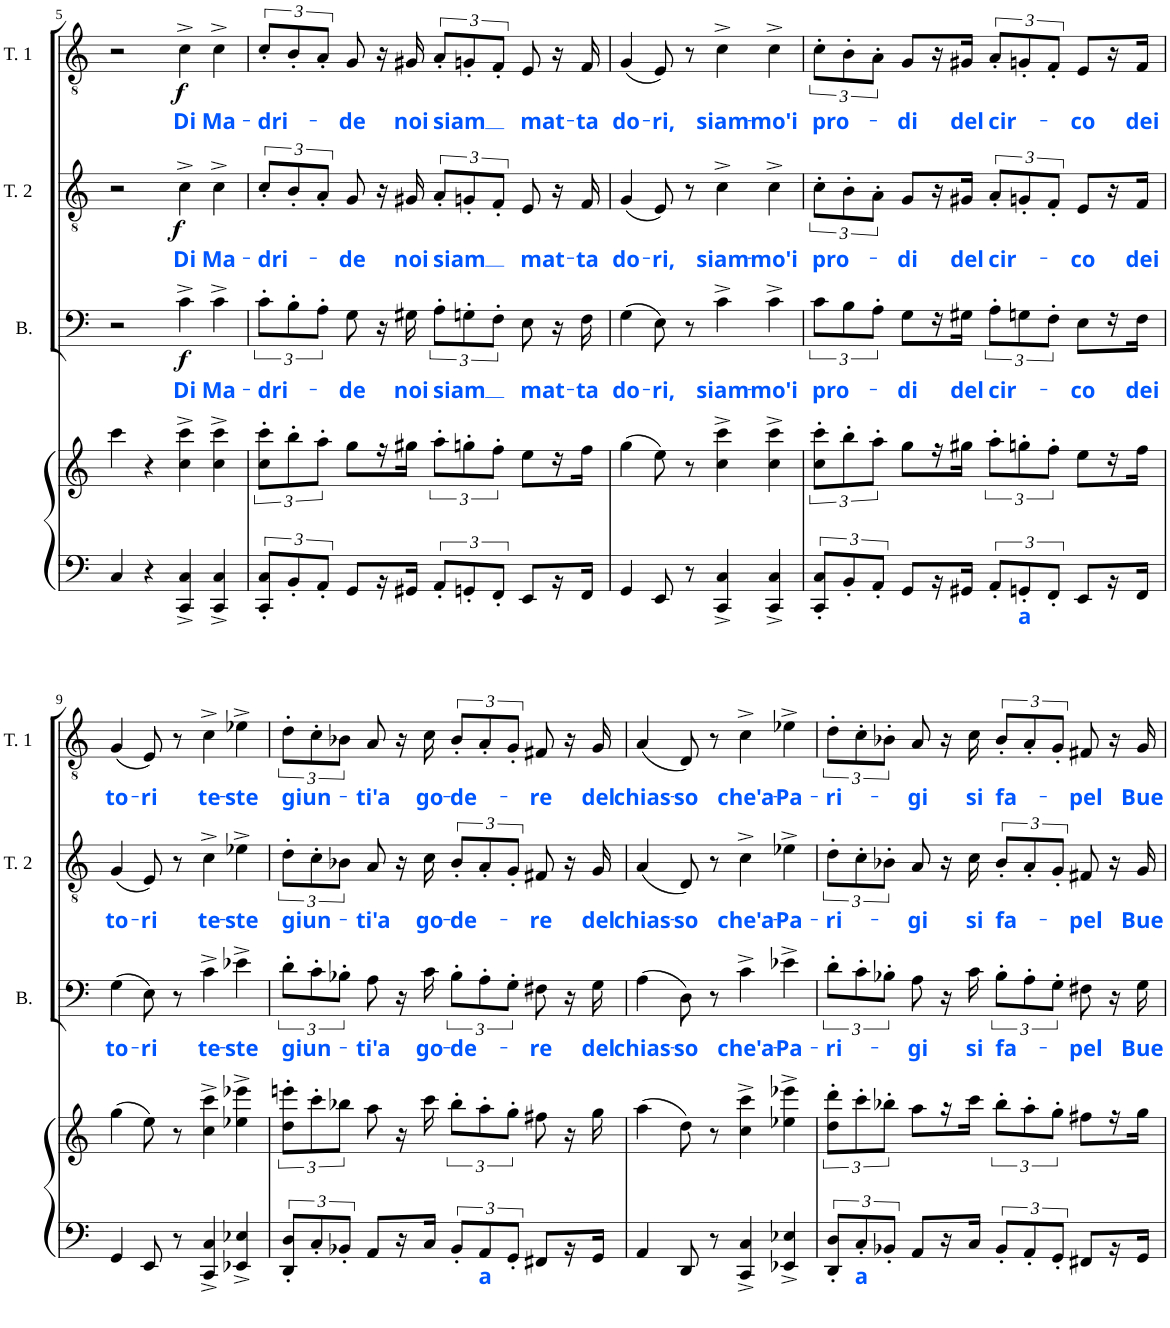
**kern	**text	**kern	**kern	**text	**dynam	**kern	**text	**dynam	**kern	**text	**dynam
*part5	*part5	*part4	*part3	*part3	*part3	*part2	*part2	*part2	*part1	*part1	*part1
*staff5	*staff5	*staff4	*staff3	*staff3	*staff3	*staff2	*staff2	*staff2	*staff1	*staff1	*staff1
*	*	*	*I"Bass	*	*	*I"Tenor 2	*	*	*I"Tenor 1	*	*
*	*	*	*I'B.	*	*	*I'T. 2	*	*	*I'T. 1	*	*
!!LO:PB:g=z
*clefF4	*	*clefG2	*clefF4	*	*	*clefGv2	*	*	*clefGv2	*	*
*k[]	*	*k[]	*k[]	*	*	*k[]	*	*	*k[]	*	*
*M4/4	*	*M4/4	*M4/4	*	*	*M4/4	*	*	*M4/4	*	*
*met(c)	*	*met(c)	*met(c)	*	*	*met(c)	*	*	*met(c)	*	*
=5	=5	=5	=5	=5	=5	=5	=5	=5	=5	=5	=5
4C/	.	4ccc\	2r	.	.	2r	.	.	2r	.	.
4r	.	4r	.	.	.	.	.	.	.	.	.
!	!	!	!	!LO:LY:b:color=#0055FF	!LO:DY:b	!	!LO:LY:b:color=#0055FF	!LO:DY:b	!	!LO:LY:b:color=#0055FF	!LO:DY:b
4CC/^ 4C/^	.	4cc\^ 4ccc\^	4c^\	Di	f	4c^\	Di	f	4c^\	Di	f
!	!	!	!	!LO:LY:b:color=#0055FF	!	!	!LO:LY:b:color=#0055FF	!	!	!LO:LY:b:color=#0055FF	!
4CC/^ 4C/^	.	4cc\^ 4ccc\^	4c^\	Ma-	.	4c^\	Ma-	.	4c^\	Ma-	.
=6	=6	=6	=6	=6	=6	=6	=6	=6	=6	=6	=6
!	!	!	!	!LO:LY:b:color=#0055FF	!	!	!LO:LY:b:color=#0055FF	!	!	!LO:LY:b:color=#0055FF	!
12CC/' 12C/'L	.	12cc\' 12ccc\'L	12c'\L	-dri-	.	12c'/L	-dri-	.	12c'/L	-dri-	.
12BB'/	.	12bb'\	12B'\	.	.	12B'/	.	.	12B'/	.	.
12AA'/J	.	12aa'\J	12A'\J	.	.	12A'/J	.	.	12A'/J	.	.
!	!	!	!	!LO:LY:b:color=#0055FF	!	!	!LO:LY:b:color=#0055FF	!	!	!LO:LY:b:color=#0055FF	!
8GG/L	.	8gg\L	8G\	-de	.	8G/	-de	.	8G/	-de	.
16r	.	16r	16r	.	.	16r	.	.	16r	.	.
!	!	!	!	!LO:LY:b:color=#0055FF	!	!	!LO:LY:b:color=#0055FF	!	!	!LO:LY:b:color=#0055FF	!
16GG#X/JJ	.	16gg#X\JJ	16G#X\	noi	.	16G#X/	noi	.	16G#X/	noi	.
!	!	!	!	!LO:LY:b:color=#0055FF	!	!	!LO:LY:b:color=#0055FF	!	!	!LO:LY:b:color=#0055FF	!
12AA'/L	.	12aa'\L	12A'\L	siam	.	12A'/L	siam	.	12A'/L	siam	.
12GGn'/	.	12ggn'\	12Gn'\	.	.	12Gn'/	.	.	12Gn'/	.	.
12FF'/J	.	12ff'\J	12F'\J	.	.	12F'/J	.	.	12F'/J	.	.
!	!	!	!	!LO:LY:b:color=#0055FF	!	!	!LO:LY:b:color=#0055FF	!	!	!LO:LY:b:color=#0055FF	!
8EE/L	.	8ee\L	8E\	mat-	.	8E/	mat-	.	8E/	mat-	.
16r	.	16r	16r	.	.	16r	.	.	16r	.	.
!	!	!	!	!LO:LY:b:color=#0055FF	!	!	!LO:LY:b:color=#0055FF	!	!	!LO:LY:b:color=#0055FF	!
16FF/JJ	.	16ff\JJ	16F\	-ta	.	16F/	-ta	.	16F/	-ta	.
=7	=7	=7	=7	=7	=7	=7	=7	=7	=7	=7	=7
!	!	!	!	!LO:LY:b:color=#0055FF	!	!	!LO:LY:b:color=#0055FF	!	!	!LO:LY:b:color=#0055FF	!
4GG/	.	(4gg\	(4G\	do-	.	(4G/	do-	.	(4G/	do-	.
!	!	!	!	!LO:LY:b:color=#0055FF	!	!	!LO:LY:b:color=#0055FF	!	!	!LO:LY:b:color=#0055FF	!
8EE/	.	8ee\)	8E\)	-ri,	.	8E/)	-ri,	.	8E/)	-ri,	.
8r	.	8r	8r	.	.	8r	.	.	8r	.	.
!	!	!	!	!LO:LY:b:color=#0055FF	!	!	!LO:LY:b:color=#0055FF	!	!	!LO:LY:b:color=#0055FF	!
4CC/^ 4C/^	.	4cc\^ 4ccc\^	4c^\	siam-	.	4c^\	siam-	.	4c^\	siam-	.
!	!	!	!	!LO:LY:b:color=#0055FF	!	!	!LO:LY:b:color=#0055FF	!	!	!LO:LY:b:color=#0055FF	!
4CC/^ 4C/^	.	4cc\^ 4ccc\^	4c^\	-mo'i	.	4c^\	-mo'i	.	4c^\	-mo'i	.
=8	=8	=8	=8	=8	=8	=8	=8	=8	=8	=8	=8
!	!	!	!	!LO:LY:b:color=#0055FF	!	!	!LO:LY:b:color=#0055FF	!	!	!LO:LY:b:color=#0055FF	!
12CC/' 12C/'L	.	12cc\' 12ccc\'L	12c\L	pro-	.	12c'\L	pro-	.	12c'\L	pro-	.
12BB'/	.	12bb'\	12B\	.	.	12B'\	.	.	12B'\	.	.
12AA'/J	.	12aa'\J	12A'\J	.	.	12A'\J	.	.	12A'\J	.	.
!	!	!	!	!LO:LY:b:color=#0055FF	!	!	!LO:LY:b:color=#0055FF	!	!	!LO:LY:b:color=#0055FF	!
8GG/L	.	8gg\L	8G\L	-di	.	8G/L	-di	.	8G/L	-di	.
16r	.	16r	16r	.	.	16r	.	.	16r	.	.
!	!	!	!	!LO:LY:b:color=#0055FF	!	!	!LO:LY:b:color=#0055FF	!	!	!LO:LY:b:color=#0055FF	!
16GG#X/JJ	.	16gg#X\JJ	16G#X\JJ	del	.	16G#X/JJ	del	.	16G#X/JJ	del	.
!	!	!	!	!LO:LY:b:color=#0055FF	!	!	!LO:LY:b:color=#0055FF	!	!	!LO:LY:b:color=#0055FF	!
12AA'/L	.	12aa'\L	12A'\L	cir-	.	12A'/L	cir-	.	12A'/L	cir-	.
!	!LO:LY:b:color=#0055FF	!	!	!	!	!	!	!	!	!	!
12GGn'/	a	12ggn'\	12Gn\	.	.	12Gn'/	.	.	12Gn'/	.	.
12FF'/J	.	12ff'\J	12F'\J	.	.	12F'/J	.	.	12F'/J	.	.
!	!	!	!	!LO:LY:b:color=#0055FF	!	!	!LO:LY:b:color=#0055FF	!	!	!LO:LY:b:color=#0055FF	!
8EE/L	.	8ee\L	8E\L	-co	.	8E/L	-co	.	8E/L	-co	.
16r	.	16r	16r	.	.	16r	.	.	16r	.	.
!	!	!	!	!LO:LY:b:color=#0055FF	!	!	!LO:LY:b:color=#0055FF	!	!	!LO:LY:b:color=#0055FF	!
16FF/JJ	.	16ff\JJ	16F\JJ	dei	.	16F/JJ	dei	.	16F/JJ	dei	.
!!LO:LB:g=z
=9	=9	=9	=9	=9	=9	=9	=9	=9	=9	=9	=9
!	!	!	!	!LO:LY:b:color=#0055FF	!	!	!LO:LY:b:color=#0055FF	!	!	!LO:LY:b:color=#0055FF	!
4GG/	.	(4gg\	(4G\	to-	.	(4G/	to-	.	(4G/	to-	.
!	!	!	!	!LO:LY:b:color=#0055FF	!	!	!LO:LY:b:color=#0055FF	!	!	!LO:LY:b:color=#0055FF	!
8EE/	.	8ee\)	8E\)	-ri	.	8E/)	-ri	.	8E/)	-ri	.
8r	.	8r	8r	.	.	8r	.	.	8r	.	.
!	!	!	!	!LO:LY:b:color=#0055FF	!	!	!LO:LY:b:color=#0055FF	!	!	!LO:LY:b:color=#0055FF	!
4CC/^ 4C/^	.	4cc\^ 4ccc\^	4c^\	te-	.	4c^\	te-	.	4c^\	te-	.
!	!	!	!	!LO:LY:b:color=#0055FF	!	!	!LO:LY:b:color=#0055FF	!	!	!LO:LY:b:color=#0055FF	!
4EE-X/^ 4E-X/^	.	4ee-X\^ 4eee-X\^	4e-X^\	-ste	.	4e-X^\	-ste	.	4e-X^\	-ste	.
=10	=10	=10	=10	=10	=10	=10	=10	=10	=10	=10	=10
!	!	!	!	!LO:LY:b:color=#0055FF	!	!	!LO:LY:b:color=#0055FF	!	!	!LO:LY:b:color=#0055FF	!
12DD/' 12D/'L	.	12dd\' 12eeen\'L	12d'\L	giun-	.	12d'\L	giun-	.	12d'\L	giun-	.
12C'/	.	12ccc'\	12c'\	.	.	12c'\	.	.	12c'\	.	.
12BB-X'/J	.	12bb-X\J	12B-X'\J	.	.	12B-X\J	.	.	12B-X\J	.	.
!	!	!	!	!LO:LY:b:color=#0055FF	!	!	!LO:LY:b:color=#0055FF	!	!	!LO:LY:b:color=#0055FF	!
8AA/L	.	8aa\	8A\	-ti'a	.	8A/	-ti'a	.	8A/	-ti'a	.
16r	.	16r	16r	.	.	16r	.	.	16r	.	.
!	!	!	!	!LO:LY:b:color=#0055FF	!	!	!LO:LY:b:color=#0055FF	!	!	!LO:LY:b:color=#0055FF	!
16C/JJ	.	16ccc\	16c\	go-	.	16c\	go-	.	16c\	go-	.
!	!	!	!	!LO:LY:b:color=#0055FF	!	!	!LO:LY:b:color=#0055FF	!	!	!LO:LY:b:color=#0055FF	!
12BB-'/L	.	12bb-'\L	12B-'\L	-de-	.	12B-'/L	-de-	.	12B-'/L	-de-	.
!	!LO:LY:b:color=#0055FF	!	!	!	!	!	!	!	!	!	!
12AA/	a	12aa'\	12A'\	.	.	12A'/	.	.	12A'/	.	.
12GG'/J	.	12gg'\J	12G'\J	.	.	12G'/J	.	.	12G'/J	.	.
!	!	!	!	!LO:LY:b:color=#0055FF	!	!	!LO:LY:b:color=#0055FF	!	!	!LO:LY:b:color=#0055FF	!
8FF#X/L	.	8ff#X\	8F#X\	-re	.	8F#X/	-re	.	8F#X/	-re	.
16r	.	16r	16r	.	.	16r	.	.	16r	.	.
!	!	!	!	!LO:LY:b:color=#0055FF	!	!	!LO:LY:b:color=#0055FF	!	!	!LO:LY:b:color=#0055FF	!
16GG/JJ	.	16gg\	16G\	del	.	16G/	del	.	16G/	del	.
=11	=11	=11	=11	=11	=11	=11	=11	=11	=11	=11	=11
!	!	!	!	!LO:LY:b:color=#0055FF	!	!	!LO:LY:b:color=#0055FF	!	!	!LO:LY:b:color=#0055FF	!
4AA/	.	(4aa\	(4A\	chias-	.	(4A/	chias-	.	(4A/	chias-	.
!	!	!	!	!LO:LY:b:color=#0055FF	!	!	!LO:LY:b:color=#0055FF	!	!	!LO:LY:b:color=#0055FF	!
8DD/	.	8dd\)	8D\)	-so	.	8D/)	-so	.	8D/)	-so	.
8r	.	8r	8r	.	.	8r	.	.	8r	.	.
!	!	!	!	!LO:LY:b:color=#0055FF	!	!	!LO:LY:b:color=#0055FF	!	!	!LO:LY:b:color=#0055FF	!
4CC/^ 4C/^	.	4cc\^ 4ccc\^	4c^\	che'a-	.	4c^\	che'a-	.	4c^\	che'a-	.
!	!	!	!	!LO:LY:b:color=#0055FF	!	!	!LO:LY:b:color=#0055FF	!	!	!LO:LY:b:color=#0055FF	!
4EE-X/^ 4E-X/^	.	4ee-X\^ 4eee-X\^	4e-X^\	-Pa-	.	4e-X^\	-Pa-	.	4e-X^\	-Pa-	.
=12	=12	=12	=12	=12	=12	=12	=12	=12	=12	=12	=12
!	!	!	!	!LO:LY:b:color=#0055FF	!	!	!LO:LY:b:color=#0055FF	!	!	!LO:LY:b:color=#0055FF	!
12DD/' 12D/'L	.	12dd\' 12ddd\'L	12d'\L	-ri-	.	12d'\L	-ri-	.	12d'\L	-ri-	.
!	!LO:LY:b:color=#0055FF	!	!	!	!	!	!	!	!	!	!
12C'/	a	12ccc'\	12c'\	.	.	12c'\	.	.	12c'\	.	.
12BB-X'/J	.	12bb-X'\J	12B-X'\J	.	.	12B-X'\J	.	.	12B-X'\J	.	.
!	!	!	!	!LO:LY:b:color=#0055FF	!	!	!LO:LY:b:color=#0055FF	!	!	!LO:LY:b:color=#0055FF	!
8AA/L	.	8aa\L	8A\	-gi	.	8A/	-gi	.	8A/	-gi	.
16r	.	16r	16r	.	.	16r	.	.	16r	.	.
!	!	!	!	!LO:LY:b:color=#0055FF	!	!	!LO:LY:b:color=#0055FF	!	!	!LO:LY:b:color=#0055FF	!
16C/JJ	.	16ccc\JJ	16c\	si	.	16c\	si	.	16c\	si	.
!	!	!	!	!LO:LY:b:color=#0055FF	!	!	!LO:LY:b:color=#0055FF	!	!	!LO:LY:b:color=#0055FF	!
12BB-'/L	.	12bb-'\L	12B-'\L	fa-	.	12B-'/L	fa-	.	12B-'/L	fa-	.
12AA'/	.	12aa'\	12A'\	.	.	12A'/	.	.	12A'/	.	.
12GG'/J	.	12gg'\J	12G'\J	.	.	12G'/J	.	.	12G'/J	.	.
!	!	!	!	!LO:LY:b:color=#0055FF	!	!	!LO:LY:b:color=#0055FF	!	!	!LO:LY:b:color=#0055FF	!
8FF#X/L	.	8ff#X\L	8F#X\	-pel	.	8F#X/	-pel	.	8F#X/	-pel	.
16r	.	16r	16r	.	.	16r	.	.	16r	.	.
!	!	!	!	!LO:LY:b:color=#0055FF	!	!	!LO:LY:b:color=#0055FF	!	!	!LO:LY:b:color=#0055FF	!
16GG/JJ	.	16gg\JJ	16G\	Bue	.	16G/	Bue	.	16G/	Bue	.
=	=	=	=	=	=	=	=	=	=	=	=
*-	*-	*-	*-	*-	*-	*-	*-	*-	*-	*-	*-
